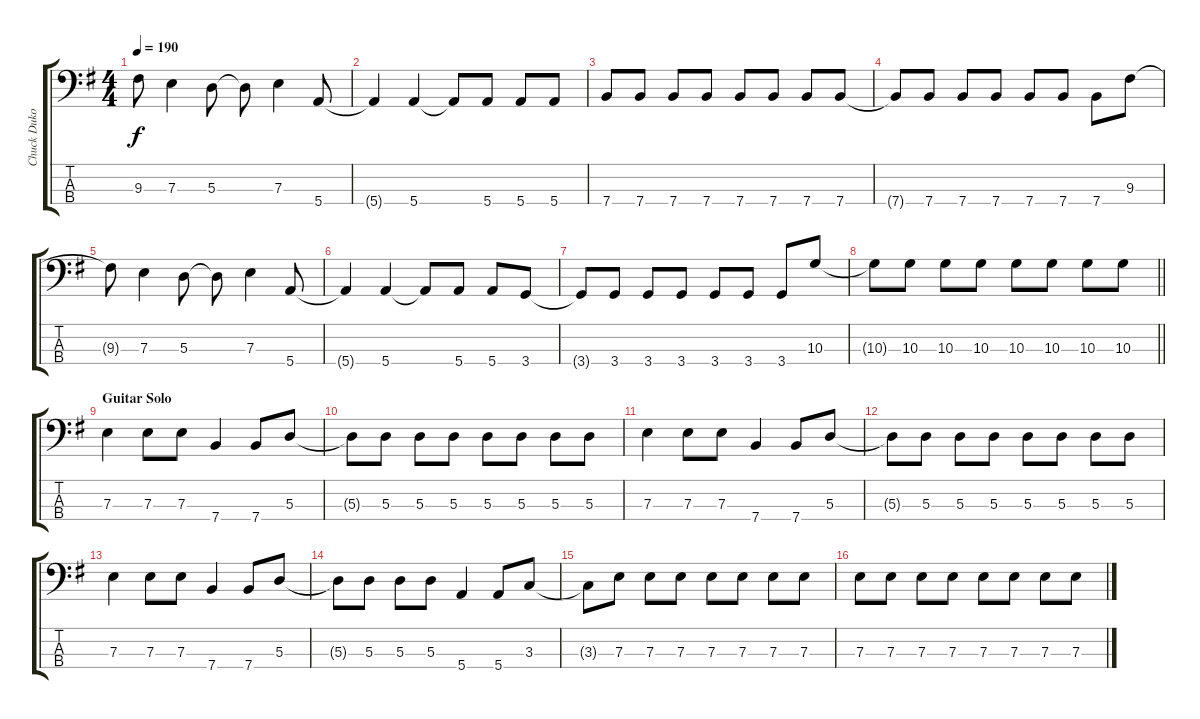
\track ("Chuck Dukowski" "Chuck Duko") {instrument electricbassfinger}
\staff {score tabs}
\tuning (G2 D2 A1 E1) {hide}
\ts (4 4)
\tempo 190
\clef f4
\ks eminor
9.3{t}.8{dy f} 7.3.4 5.3.8 5.3{t}.8 7.3.4 5.4.8 |
5.4{t}.4 5.4.4 5.4{t}.8 5.4.8 5.4.8 5.4.8 |
7.4.8 7.4.8 7.4.8 7.4.8 7.4.8 7.4.8 7.4.8 7.4.8 |
7.4{t}.8 7.4.8 7.4.8 7.4.8 7.4.8 7.4.8 7.4.8 9.3.8 |
9.3{t}.8 7.3.4 5.3.8 5.3{t}.8 7.3.4 5.4.8 |
5.4{t}.4 5.4.4 5.4{t}.8 5.4.8 5.4.8 3.4.8 |
3.4{t}.8 3.4.8 3.4.8 3.4.8 3.4.8 3.4.8 3.4.8 10.3.8 |
\barLineRight lightlight
10.3{t}.8 10.3.8 10.3.8 10.3.8 10.3.8 10.3.8 10.3.8 10.3.8 |
\section ("" "Guitar Solo")
7.3.4 7.3.8 7.3.8 7.4.4 7.4.8 5.3.8 |
5.3{t}.8 5.3.8 5.3.8 5.3.8 5.3.8 5.3.8 5.3.8 5.3.8 |
7.3.4 7.3.8 7.3.8 7.4.4 7.4.8 5.3.8 |
5.3{t}.8 5.3.8 5.3.8 5.3.8 5.3.8 5.3.8 5.3.8 5.3.8 |
7.3.4 7.3.8 7.3.8 7.4.4 7.4.8 5.3.8 |
5.3{t}.8 5.3.8 5.3.8 5.3.8 5.4.4 5.4.8 3.3.8 |
3.3{t}.8 7.3.8 7.3.8 7.3.8 7.3.8 7.3.8 7.3.8 7.3.8 |
7.3.8 7.3.8 7.3.8 7.3.8 7.3.8 7.3.8 7.3.8 7.3.8
